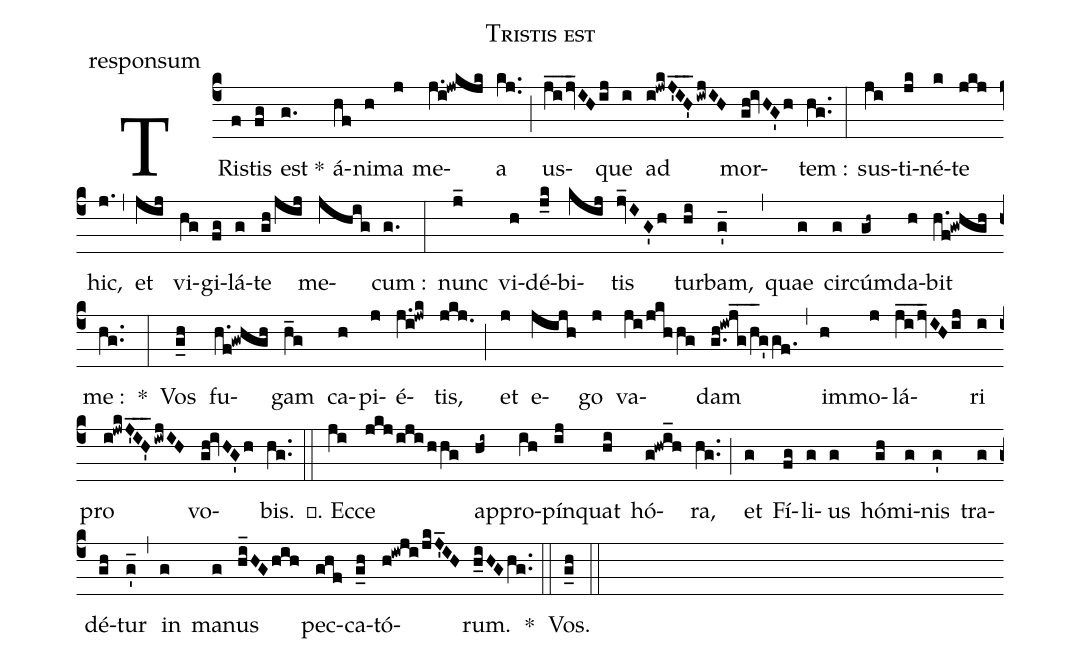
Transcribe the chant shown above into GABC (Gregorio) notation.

name:Tristis est;
office-part:responsum;
%%
(c4) TRi(f)stis(fg) est *(g.) á(hf)ni(h)ma(j) me(j.i!jwkjk)a(kj..) (;)
us(ji__jv_IHij)que(i) ad(i!jwkJ'_I_H'_iwjIH) mor(gh!ivHG'h)tem :(hg..) (:)
sus(ji)ti(jk)né(k)te(jkj) hic,(j.) (,)
et(jij) vi(hg)gi(fg)lá(g)te(gh/jij) me(jhig)cum :(g.) (:)
nunc(j_) vi(h)dé(j_k)bi(kij)tis(jv_IG'h) tur(hi)bam,(g'_) (,)
quae(g) cir(g)cúm(gh~)da(h)bit(h.f!gwhgh) me :(hg..) *(:)
Vos(g_h) fu(h.f!gwhgh)gam(h_g) ca(h)pi(j)é(j.i!jwk)tis,(jkj.) (;)
et(j) e(jijh)go(j) va(ji/jkhhg)dam(g.h!iwj_g_/h_g'gf.) (,)
im(h)mo(j)lá(ji__jv_IHij)ri(i) pro(i!jwkJ'_I_H'_iwjIH) vo(gh!ivHG'h)bis.(hg..) (::)


℣. Ec(ji)ce(jkj/iji/hhg) ap(hi~)pro(ih)pín(ij)quat(hi) hó(g!hwi_h)ra,(hg..) (;)
et(g) Fí(fg)li(g)us(g) hó(gh)mi(g)nis(g') tra(g)dé(gh)tur(g'_) (,)
in(g) ma(g)nus(hi_HGhih) pec(ghf)ca(g_h)tó(h!iwji/jkJ'_IH)rum.(h_iHGhg..) *(::)
Vos.(g_h) (::)
